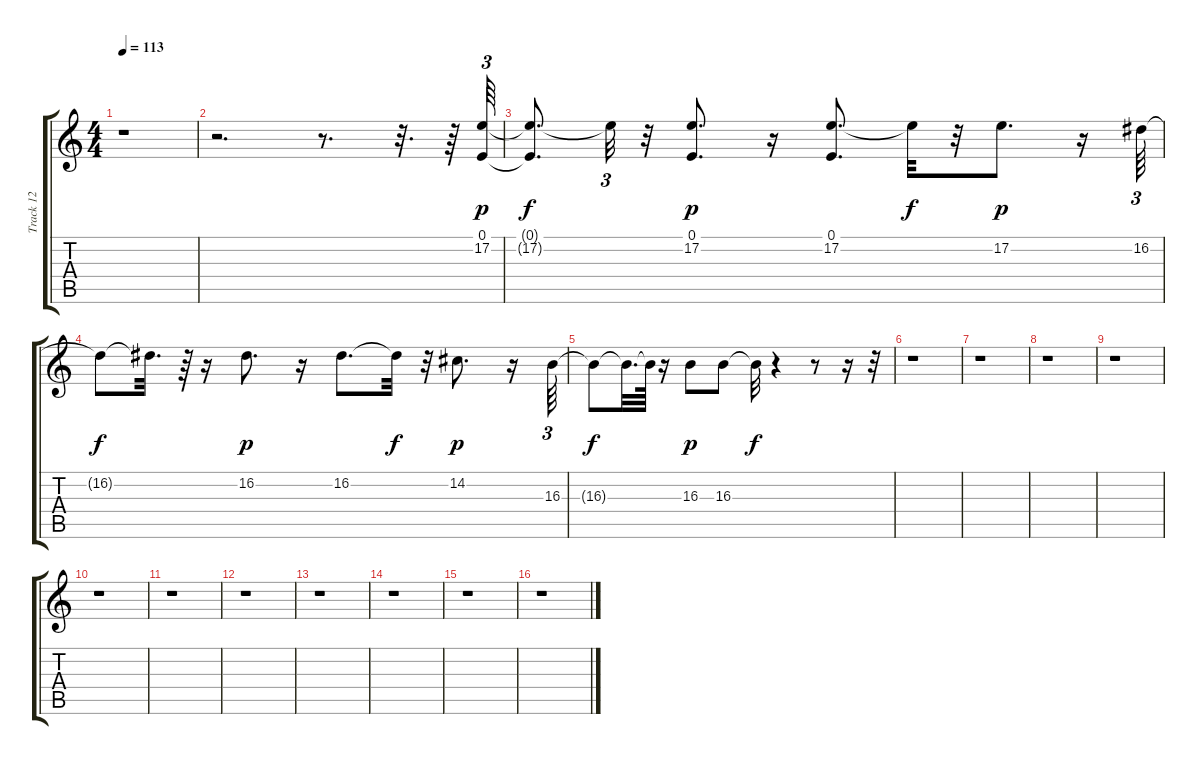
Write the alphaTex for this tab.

\track ("Track 12" "Track 12") {instrument pad7halo}
\staff {score tabs}
\tuning (E4 B3 G3 D3 A2 E2) {hide}
\ts (4 4)
\tempo 113
\clef g2
\ks c
r.1{dy f} |
r.2{d} r.8{d} r.32{d} r.64 (0.1 17.2).64{tu (3 2) dy p} |
(0.1{t} 17.2{t}).8{d dy f} 17.2{t}.32{tu (3 2)} r.32 (0.1 17.2).8{d dy p} r.16 (0.1 17.2).8{d} 17.2{t}.32{dy f} r.32 17.2.8{d dy p} r.16 16.2.64{tu (3 2)} |
16.2{t}.8{dy f} 16.2{t}.32{d} r.64 r.16 16.2.8{d dy p} r.16 16.2.8{d} 16.2{t}.32{dy f} r.32 14.2.8{d dy p} r.16 16.3.64{tu (3 2)} |
16.3{t}.8{dy f} 16.3{t}.32{d} 16.3{t}.64 r.16 16.3.8{dy p} 16.3.8 16.3{t}.32{dy f} r.4 r.8 r.16 r.32 |
r.1 |
r.1 |
r.1 |
r.1 |
r.1 |
r.1 |
r.1 |
r.1 |
r.1 |
r.1 |
r.1
